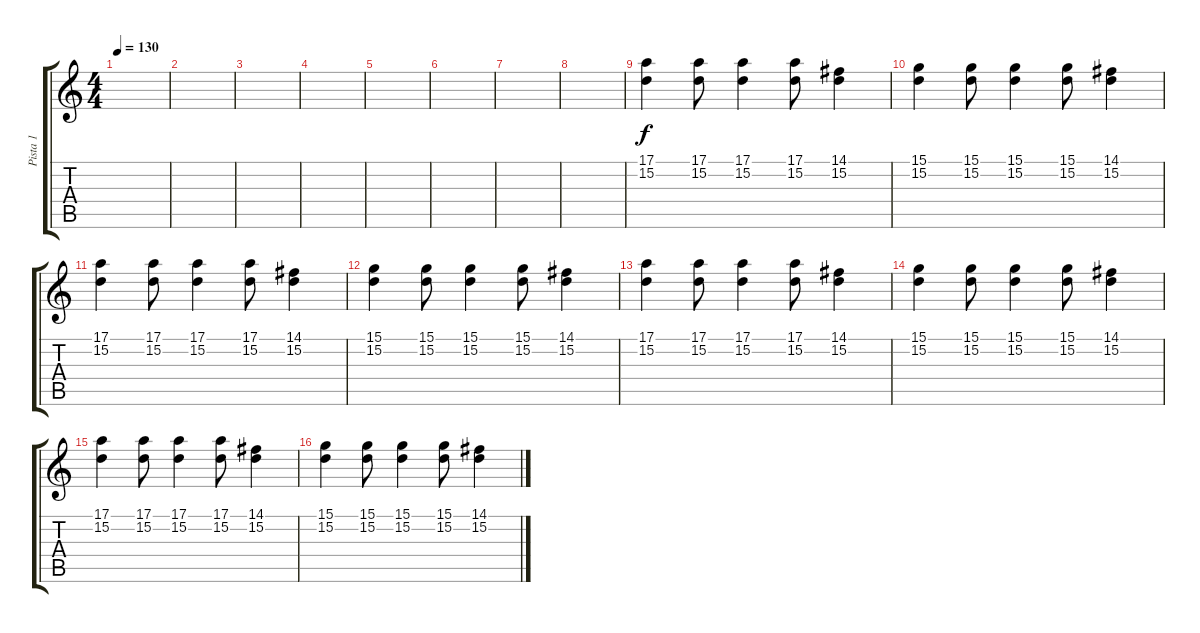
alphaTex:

\track ("Pista 1" "Pista 1") {instrument brightacousticpiano}
\staff {score tabs}
\tuning (E4 B3 G3 D3 A2 E2) {hide}
\ts (4 4)
\tempo 130
\clef g2
\ks c
|
|
|
|
|
|
|
|
(17.1 15.2).4 (17.1 15.2).8 (17.1 15.2).4 (17.1 15.2).8 (14.1 15.2).4 |
(15.1 15.2).4 (15.1 15.2).8 (15.1 15.2).4 (15.1 15.2).8 (14.1 15.2).4 |
(17.1 15.2).4 (17.1 15.2).8 (17.1 15.2).4 (17.1 15.2).8 (14.1 15.2).4 |
(15.1 15.2).4 (15.1 15.2).8 (15.1 15.2).4 (15.1 15.2).8 (14.1 15.2).4 |
(17.1 15.2).4 (17.1 15.2).8 (17.1 15.2).4 (17.1 15.2).8 (14.1 15.2).4 |
(15.1 15.2).4 (15.1 15.2).8 (15.1 15.2).4 (15.1 15.2).8 (14.1 15.2).4 |
(17.1 15.2).4 (17.1 15.2).8 (17.1 15.2).4 (17.1 15.2).8 (14.1 15.2).4 |
(15.1 15.2).4 (15.1 15.2).8 (15.1 15.2).4 (15.1 15.2).8 (14.1 15.2).4
